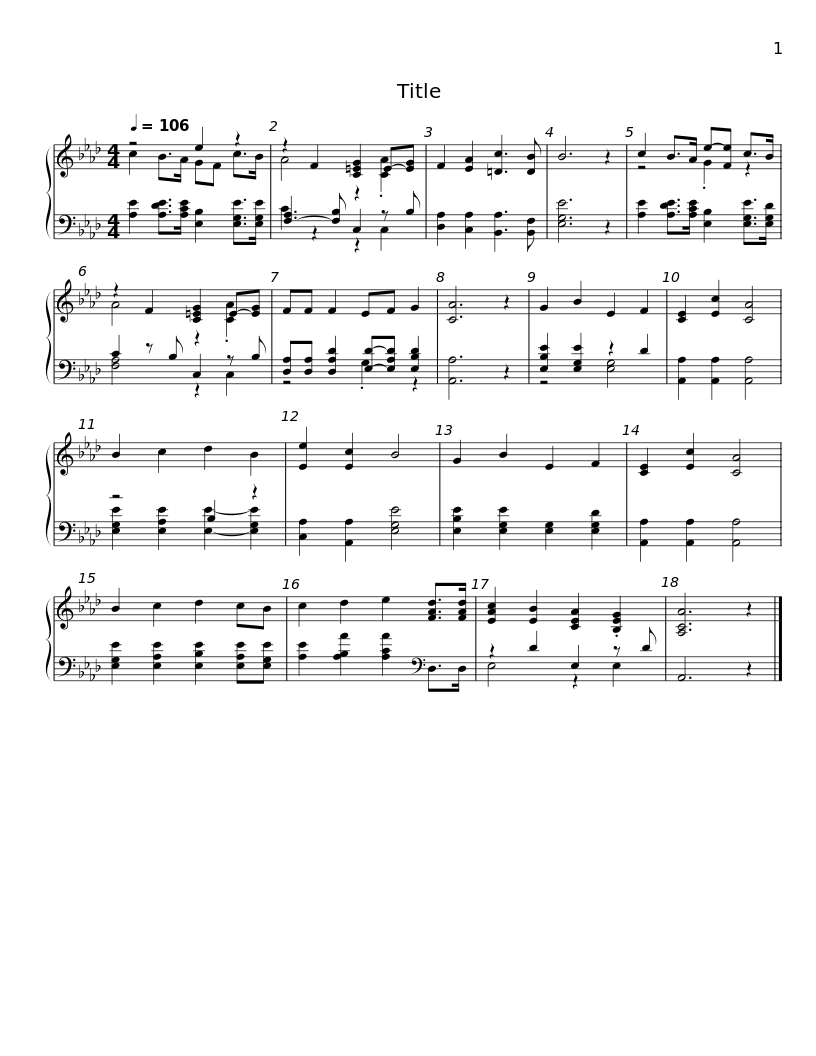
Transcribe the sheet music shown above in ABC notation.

X:1
%%score { ( 1 2 ) | ( 3 4 ) }
L:1/8
Q:1/4=106
M:4/4
I:linebreak $
K:Ab
V:1 treble
V:2 treble
V:3 bass
V:4 bass
V:1
 z4 e2 z2 | z2 F2 [C=EG]2 E-[EG] | F2 [EA]2 [=Dc]3 [DB] | B6 z2 | c2 B>A e-[Fe] c>B |$ %5
 z2 F2 [C=EG]2 E-[EG] | FF F2 EF G2 | [CA]6 z2 | G2 B2 E2 F2 | [CE]2 [Ec]2 [CA]4 | %10
 B2 c2 d2 B2 | [Ee]2 [Ec]2 B4 |$ G2 B2 E2 F2 | [CE]2 [Ec]2 [CA]4 | B2 c2 d2 cB | %15
 c2 d2 e2 [FAd]>[FAd] | [EAc]2 [EB]2 [CEA]2 .[B,EG]2 | [A,CA]6 z2 |] %18
V:2
 c2 B>A GF c>B | A4 z2 .[CA]2 | x8 | x8 | z4 .G2 z2 |$ %5
 A4 z2 .[CA]2 | x8 | x8 | x8 | x8 | %10
 x8 | x8 |$ x8 | x8 | x8 | %15
 x8 | x8 | x8 |] %18
V:3
 [A,E]2 [A,DE]>[A,CE] [E,B,]2 [E,G,E]>[E,G,E] | [F,-A,]3 [F,B,] C,2 z B, | [D,A,]2 [C,A,]2 [B,,A,]3 [B,,F,] | [E,G,E]6 z2 | [A,E]2 [A,DE]>[A,CE] [E,B,]2 [E,G,E]>[E,G,D] |$ %5
 C2 z B, C,2 z B, | [D,A,][D,A,] [D,A,D]2 [E,D]-[E,A,D] [E,B,D]2 | [A,,A,]6 z2 | [E,B,E]2 [E,G,E]2 z2 D2 | [A,,A,]2 [A,,A,]2 [A,,A,]4 | %10
 z4 B,2 z2 | [C,A,]2 [A,,A,]2 [E,G,E]4 |$ [E,B,E]2 [E,G,E]2 [E,G,]2 [E,G,D]2 | [A,,A,]2 [A,,A,]2 [A,,A,]4 | [E,G,E]2 [E,A,E]2 [E,B,E]2 [E,A,E][E,G,E] | %15
 [A,E]2 [A,B,A]2 [A,CA]2[K:bass] D,>D, | z2 D2 E,2 z D | A,,6 z2 |] %18
V:4
 x8 | C2 z2 z2 C,2 | x8 | x8 | x8 |$ %5
 [F,A,]4 z2 C,2 | z4 .G,2 z2 | x8 | z4 [E,G,]4 | x8 | %10
 [E,G,E]2 [E,A,E]2 [E,E]2- [E,G,E]2 | x8 |$ x8 | x8 | x8 | %15
 x6[K:bass] x2 | E,4 z2 E,2 | x8 |] %18
